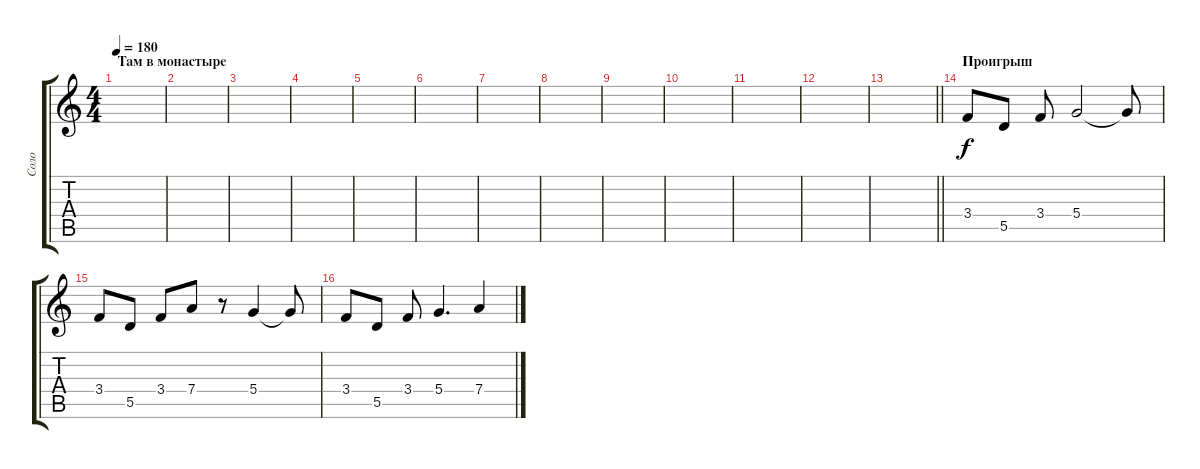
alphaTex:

\track ("Соло" "Соло") {instrument overdrivenguitar}
\staff {score tabs}
\tuning (E4 B3 G3 D3 A2 E2) {hide}
\ts (4 4)
\section ("" "Там в монастыре")
\tempo 180
\clef g2
\ks c
|
|
|
|
|
|
|
|
|
|
|
|
\barLineRight lightlight
|
\section ("" "Проигрыш")
3.4.8 5.5.8 3.4.8 5.4.2 5.4{t}.8 |
3.4.8 5.5.8 3.4.8 7.4.8 r.8 5.4.4 5.4{t}.8 |
3.4.8 5.5.8 3.4.8 5.4.4{d} 7.4.4
